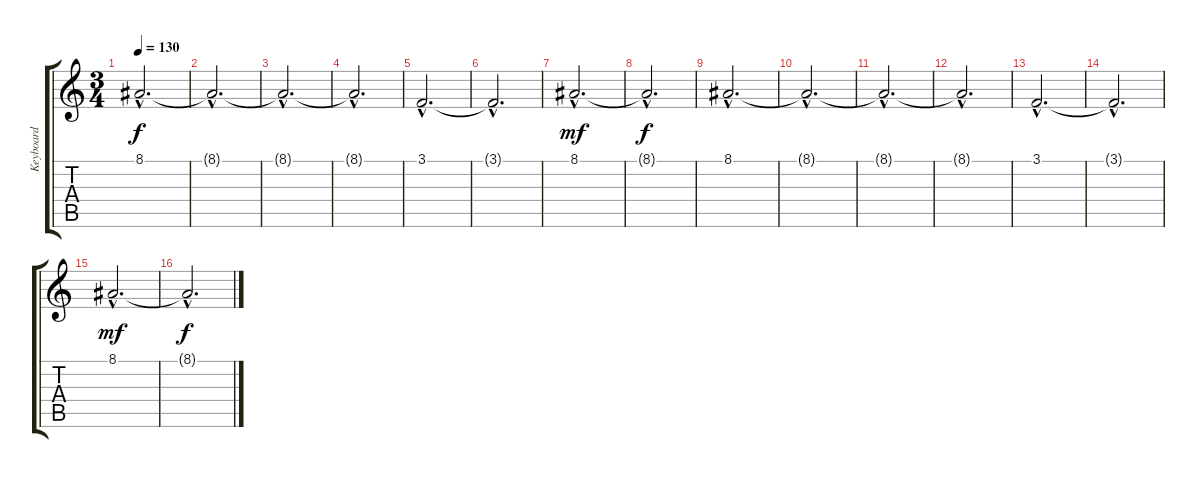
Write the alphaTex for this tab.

\track ("Keyboard" "Keyboard") {instrument choiraahs}
\staff {score tabs}
\tuning (D4 A3 F3 C3 G2 D2) {hide}
\ts (3 4)
\tempo 130
\clef g2
\ks c
8.1{hac}.2{d dy f} |
8.1{hac t}.2{d} |
8.1{hac t}.2{d} |
8.1{hac t}.2{d} |
3.1{hac}.2{d} |
3.1{hac t}.2{d} |
8.1{hac}.2{d dy mf} |
8.1{hac t}.2{d dy f} |
8.1{hac}.2{d} |
8.1{hac t}.2{d} |
8.1{hac t}.2{d} |
8.1{hac t}.2{d} |
3.1{hac}.2{d} |
3.1{hac t}.2{d} |
8.1{hac}.2{d dy mf} |
8.1{hac t}.2{d dy f}
